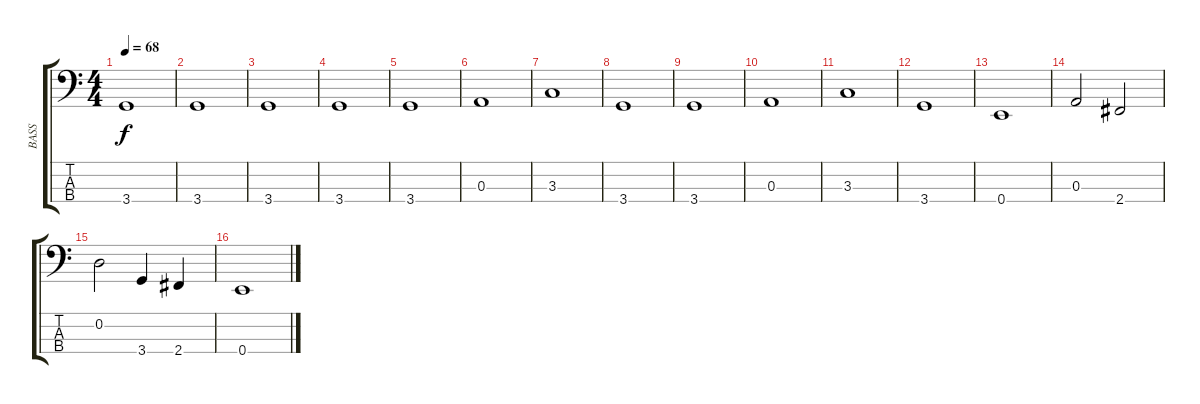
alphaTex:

\track ("BASS" "BASS") {instrument electricbassfinger}
\staff {score tabs}
\tuning (G2 D2 A1 E1) {hide}
\ts (4 4)
\tempo 68
\clef f4
\ks c
3.4.1{dy f instrument electricbassfinger} |
3.4.1 |
3.4.1 |
3.4.1 |
3.4.1 |
0.3.1 |
3.3.1 |
3.4.1 |
3.4.1 |
0.3.1 |
3.3.1 |
3.4.1 |
0.4.1 |
0.3.2 2.4.2 |
0.2.2 3.4.4 2.4.4 |
0.4.1
